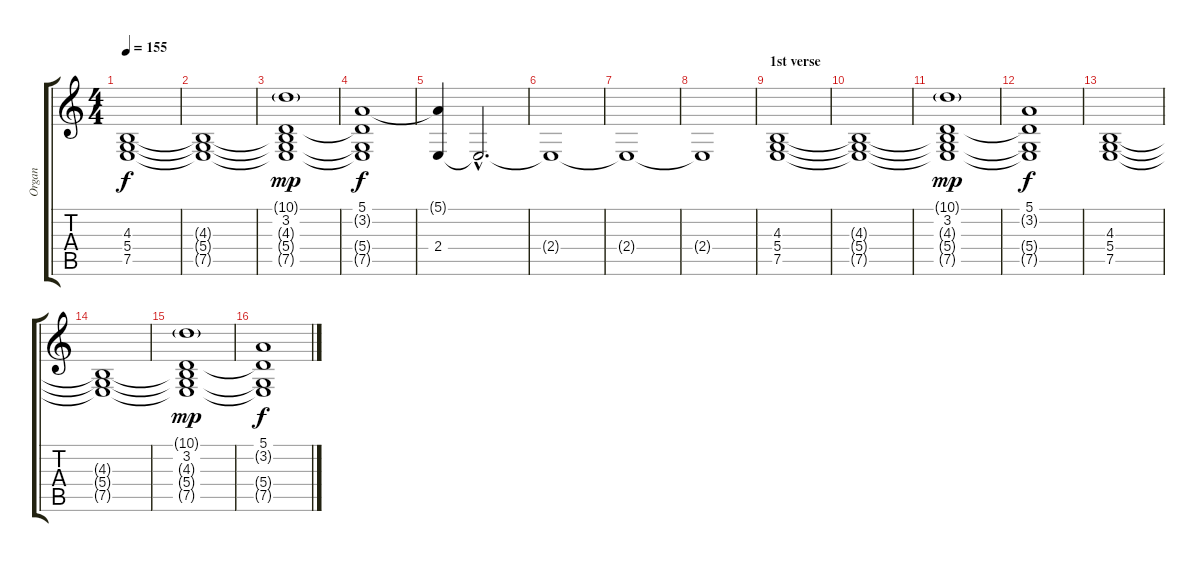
\track ("Organ" "Organ") {instrument drawbarorgan}
\staff {score tabs}
\tuning (E4 B3 G3 D3 A2 E2) {hide}
\ts (4 4)
\tempo 155
\clef g2
\ks c
(4.3 5.4 7.5).1{dy f} |
(4.3{t} 5.4{t} 7.5{t}).1 |
(10.1{g} 3.2 4.3{t} 5.4{t} 7.5{t}).1{dy mp} |
(5.1 3.2{t} 5.4{t} 7.5{t}).1{dy f} |
(5.1{t} 2.4).4 2.4{hac t}.2{d} |
2.4{t}.1 |
2.4{t}.1 |
2.4{t}.1 |
\section ("" "1st verse ")
(4.3 5.4 7.5).1 |
(4.3{t} 5.4{t} 7.5{t}).1 |
(10.1{g} 3.2 4.3{t} 5.4{t} 7.5{t}).1{dy mp} |
(5.1 3.2{t} 5.4{t} 7.5{t}).1{dy f} |
(4.3 5.4 7.5).1 |
(4.3{t} 5.4{t} 7.5{t}).1 |
(10.1{g} 3.2 4.3{t} 5.4{t} 7.5{t}).1{dy mp} |
(5.1 3.2{t} 5.4{t} 7.5{t}).1{dy f}
